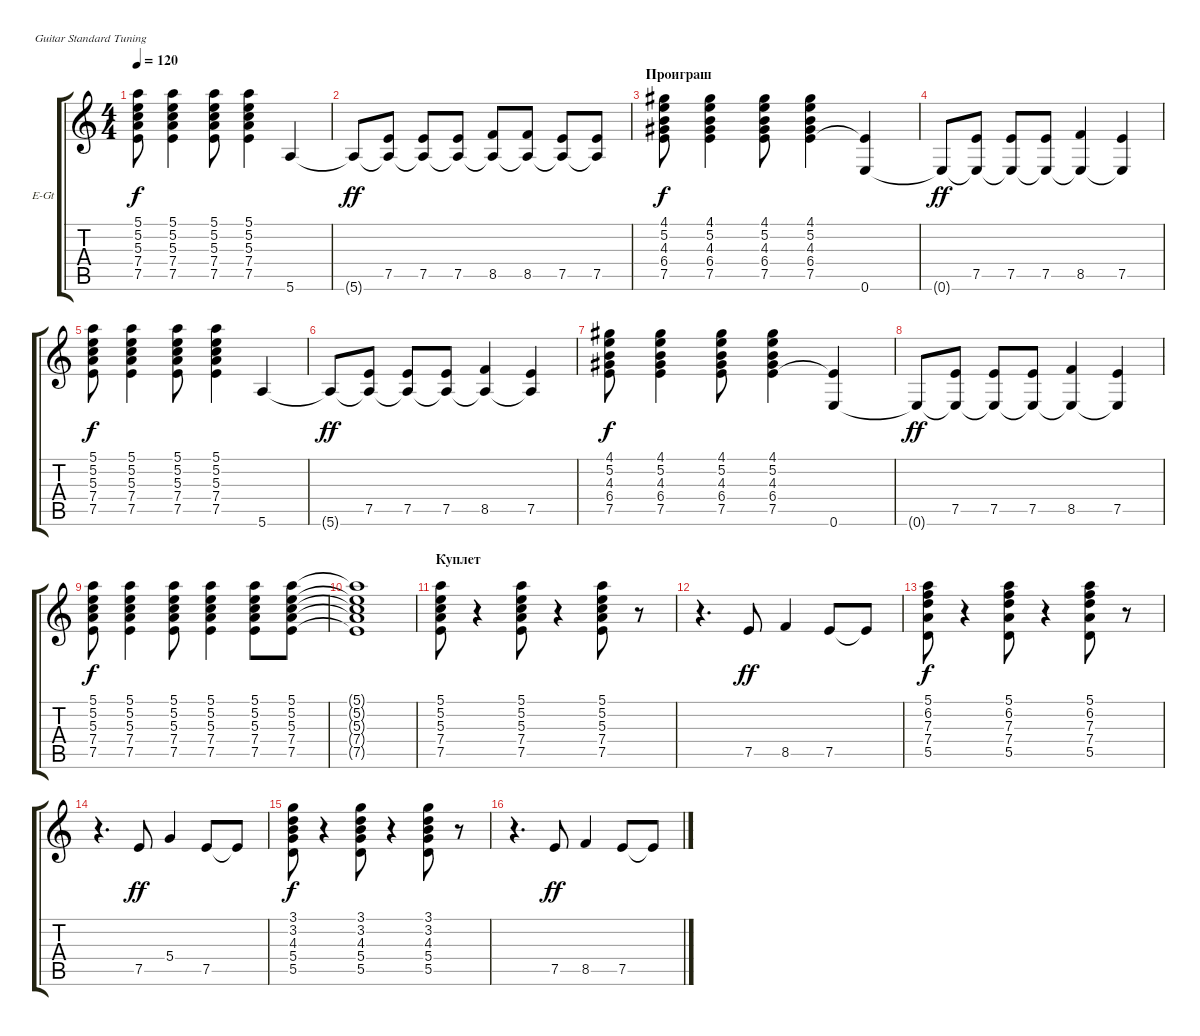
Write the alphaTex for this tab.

\defaultSystemsLayout 4
\bracketExtendMode groupsimilarinstruments
\firstSystemTrackNameOrientation horizontal
\otherSystemsTrackNameOrientation horizontal
\track ("Г. Каспарян" "E-Gt") {instrument electricguitarclean}
\staff {score tabs}
\tuning (E4 B3 G3 D3 A2 E2)
\ts (4 4)
\tempo 120
\clef g2
\ks c
(5.1 5.2 5.3 7.4 7.5).8{dy f} (5.1 5.2 5.3 7.4 7.5).4 (5.1 5.2 5.3 7.4 7.5).8 (5.1 5.2 5.3 7.4 7.5).4 5.6.4 |
5.6{t}.8{dy ff} (7.5 5.6{t}).8 (7.5 5.6{t}).8 (7.5 5.6{t}).8 (8.5 5.6{t}).8 (8.5 5.6{t}).8 (7.5 5.6{t}).8 (7.5 5.6{t}).8 |
\section ("" "Проиграш")
(4.1 5.2 4.3 6.4 7.5).8{dy f} (4.1 5.2 4.3 6.4 7.5).4 (4.1 5.2 4.3 6.4 7.5).8 (4.1 5.2 4.3 6.4 7.5).4 (0.6 7.5{t}).4 |
0.6{t}.8{dy ff} (7.5 0.6{t}).8 (7.5 0.6{t}).8 (7.5 0.6{t}).8 (8.5 0.6{t}).4 (7.5 0.6{t}).4 |
(5.1 5.2 5.3 7.4 7.5).8{dy f} (5.1 5.2 5.3 7.4 7.5).4 (5.1 5.2 5.3 7.4 7.5).8 (5.1 5.2 5.3 7.4 7.5).4 5.6.4 |
5.6{t}.8{dy ff} (7.5 5.6{t}).8 (7.5 5.6{t}).8 (7.5 5.6{t}).8 (8.5 5.6{t}).4 (7.5 5.6{t}).4 |
(4.1 5.2 4.3 6.4 7.5).8{dy f} (4.1 5.2 4.3 6.4 7.5).4 (4.1 5.2 4.3 6.4 7.5).8 (4.1 5.2 4.3 6.4 7.5).4 (0.6 7.5{t}).4 |
0.6{t}.8{dy ff} (7.5 0.6{t}).8 (7.5 0.6{t}).8 (7.5 0.6{t}).8 (8.5 0.6{t}).4 (7.5 0.6{t}).4 |
(5.1 5.2 5.3 7.4 7.5).8{dy f} (5.1 5.2 5.3 7.4 7.5).4 (5.1 5.2 5.3 7.4 7.5).8 (5.1 5.2 5.3 7.4 7.5).4 (5.1 5.2 5.3 7.4 7.5).8 (5.1 5.2 5.3 7.4 7.5).8 |
(5.1{t} 5.2{t} 5.3{t} 7.4{t} 7.5{t}).1 |
\section ("" "Куплет")
(5.1 5.2 5.3 7.4 7.5).8 r.4 (5.1 5.2 5.3 7.4 7.5).8 r.4 (5.1 5.2 5.3 7.4 7.5).8 r.8 |
r.4{d} 7.5.8{dy ff} 8.5.4 7.5.8 7.5{t}.8 |
(5.5 7.4 7.3 6.2 5.1).8{dy f} r.4 (5.5 7.4 7.3 6.2 5.1).8 r.4 (5.5 7.4 7.3 6.2 5.1).8 r.8 |
r.4{d} 7.5.8{dy ff} 5.4.4 7.5.8 7.5{t}.8 |
(5.5 5.4 4.3 3.2 3.1).8{dy f} r.4 (5.5 5.4 4.3 3.2 3.1).8 r.4 (5.5 5.4 4.3 3.2 3.1).8 r.8 |
r.4{d} 7.5.8{dy ff} 8.5.4 7.5.8 7.5{t}.8
